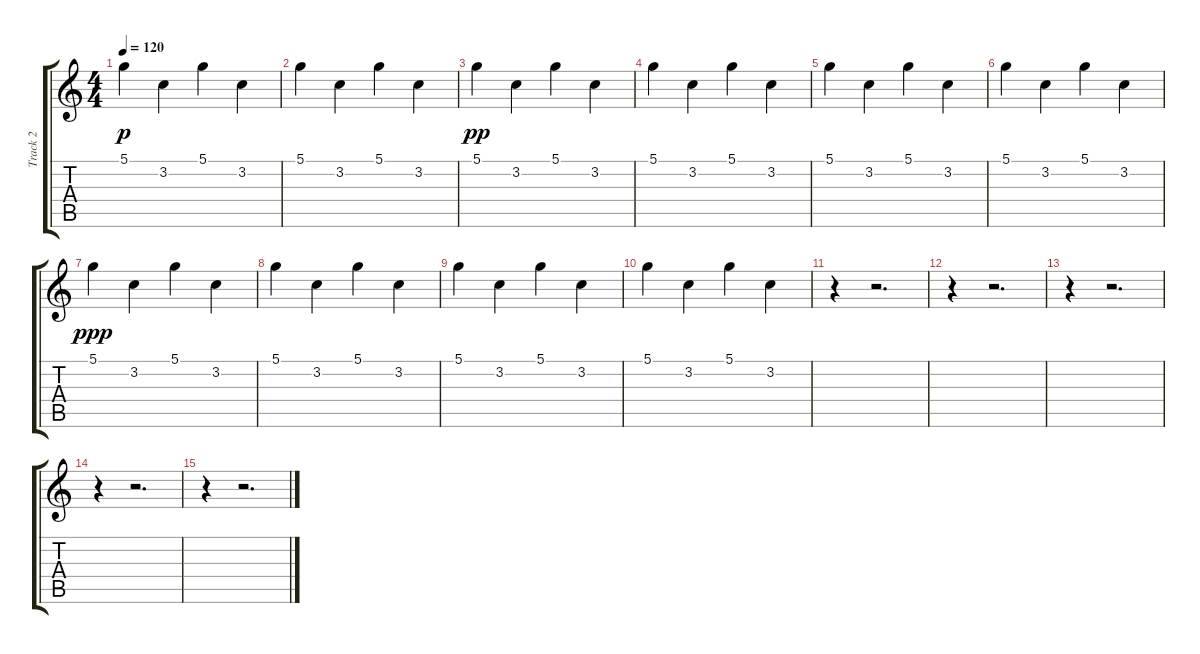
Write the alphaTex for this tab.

\track ("Track 2" "Track 2") {instrument acousticguitarsteel}
\staff {score tabs}
\tuning (D4 A3 F3 C3 G2 C2) {hide}
\ts (4 4)
\tempo 120
\clef g2
\ks c
5.1.4{dy p} 3.2.4 5.1.4 3.2.4 |
5.1.4 3.2.4 5.1.4 3.2.4 |
5.1.4{dy pp} 3.2.4 5.1.4 3.2.4 |
5.1.4 3.2.4 5.1.4 3.2.4 |
5.1.4 3.2.4 5.1.4 3.2.4 |
5.1.4 3.2.4 5.1.4 3.2.4 |
5.1.4{dy ppp} 3.2.4 5.1.4 3.2.4 |
5.1.4 3.2.4 5.1.4 3.2.4 |
5.1.4 3.2.4 5.1.4 3.2.4 |
5.1.4 3.2.4 5.1.4 3.2.4 |
r.4 r.2{d} |
r.4 r.2{d} |
r.4 r.2{d} |
r.4 r.2{d} |
r.4 r.2{d}
